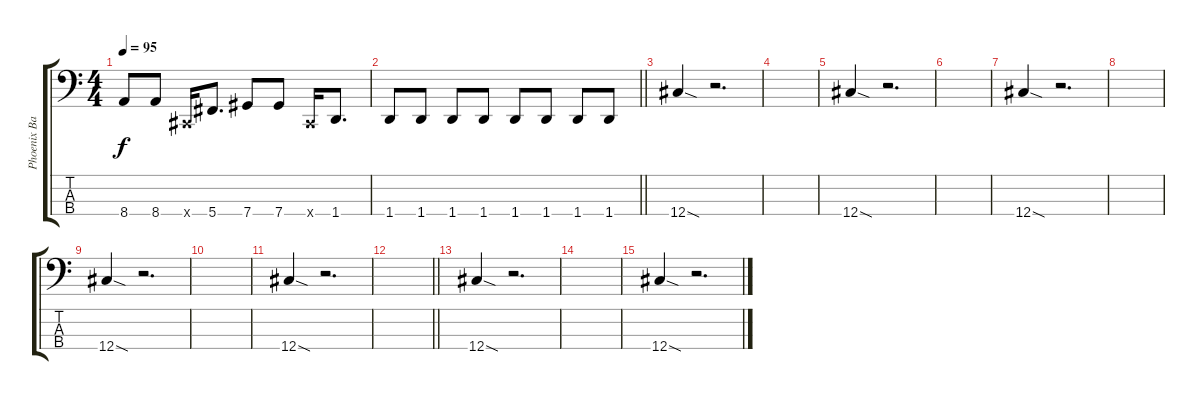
\track ("Phoenix Bass2" "Phoenix Ba") {instrument electricbasspick}
\staff {score tabs}
\tuning (Gb2 Db2 Ab1 Db1) {hide}
\ts (4 4)
\tempo 95
\clef f4
\ks c
8.4.8{dy f} 8.4.8 0.4{x}.16 5.4.8{d} 7.4.8 7.4.8 0.4{x}.16 1.4.8{d} |
\barLineRight lightlight
1.4.8 1.4.8 1.4.8 1.4.8 1.4.8 1.4.8 1.4.8 1.4.8 |
12.4{sod}.4 r.2{d} |
|
12.4{sod}.4 r.2{d} |
|
12.4{sod}.4 r.2{d} |
|
12.4{sod}.4 r.2{d} |
|
12.4{sod}.4 r.2{d} |
\barLineRight lightlight
|
12.4{sod}.4 r.2{d} |
|
12.4{sod}.4 r.2{d}
